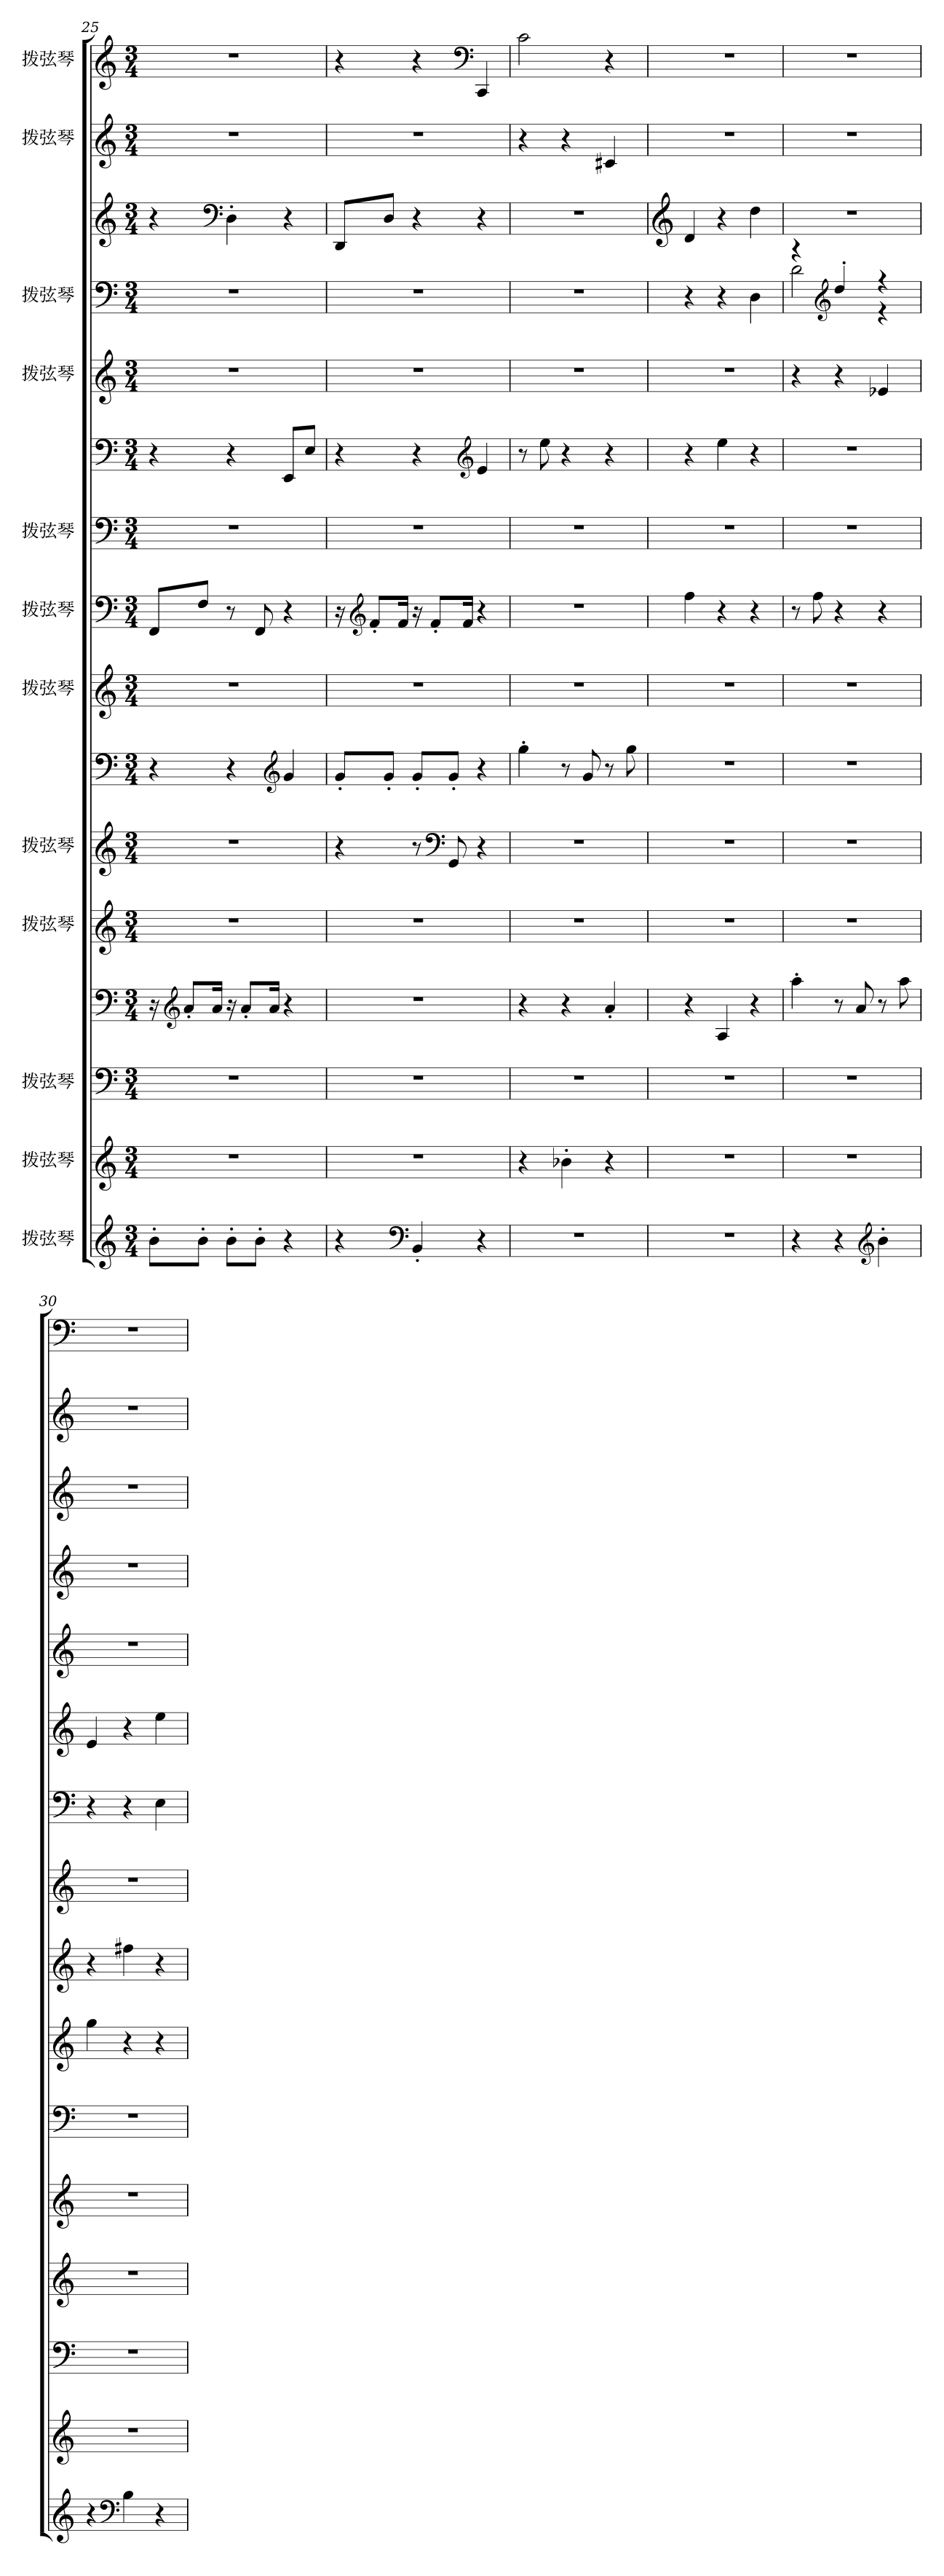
**kern	**kern	**kern	**kern	**kern	**kern	**kern	**kern	**kern	**kern	**kern	**kern	**kern	**kern	**kern	**kern
*part12	*part11	*part10	*part10	*part9	*part8	*part8	*part7	*part6	*part5	*part5	*part4	*part3	*part3	*part2	*part1
*staff16	*staff15	*staff14	*staff13	*staff12	*staff11	*staff10	*staff9	*staff8	*staff7	*staff6	*staff5	*staff4	*staff3	*staff2	*staff1
*I"拨弦琴	*I"拨弦琴	*I"拨弦琴	*	*I"拨弦琴	*I"拨弦琴	*	*I"拨弦琴	*I"拨弦琴	*I"拨弦琴	*	*I"拨弦琴	*I"拨弦琴	*	*I"拨弦琴	*I"拨弦琴
*clefG2	*clefG2	*clefF4	*clefF4	*clefG2	*clefG2	*clefF4	*clefG2	*clefF4	*clefF4	*clefF4	*clefG2	*clefF4	*clefG2	*clefG2	*clefG2
*k[]	*k[]	*k[]	*k[]	*k[]	*k[]	*k[]	*k[]	*k[]	*k[]	*k[]	*k[]	*k[]	*k[]	*k[]	*k[]
*M3/4	*M3/4	*M3/4	*M3/4	*M3/4	*M3/4	*M3/4	*M3/4	*M3/4	*M3/4	*M3/4	*M3/4	*M3/4	*M3/4	*M3/4	*M3/4
=25	=25	=25	=25	=25	=25	=25	=25	=25	=25	=25	=25	=25	=25	=25	=25
8b'\L	2.r	2.r	16r	2.r	2.r	4r	2.r	8FF/L	2.r	4r	2.r	2.r	4r	2.r	2.r
*	*	*	*clefG2	*	*	*	*	*	*	*	*	*	*	*	*
.	.	.	8a'/L	.	.	.	.	.	.	.	.	.	.	.	.
8b'\J	.	.	.	.	.	.	.	8F/J	.	.	.	.	.	.	.
.	.	.	16a/Jk	.	.	.	.	.	.	.	.	.	.	.	.
*	*	*	*	*	*	*	*	*	*	*	*	*	*clefF4	*	*
8b'\L	.	.	16r	.	.	4r	.	8r	.	4r	.	.	4D'\	.	.
.	.	.	8a'/L	.	.	.	.	.	.	.	.	.	.	.	.
8b'\J	.	.	.	.	.	.	.	8FF/	.	.	.	.	.	.	.
.	.	.	16a/Jk	.	.	.	.	.	.	.	.	.	.	.	.
*	*	*	*	*	*	*clefG2	*	*	*	*	*	*	*	*	*
4r	.	.	4r	.	.	4g/	.	4r	.	8EE/L	.	.	4r	.	.
.	.	.	.	.	.	.	.	.	.	8E/J	.	.	.	.	.
!!LO:PB:g=z
=26	=26	=26	=26	=26	=26	=26	=26	=26	=26	=26	=26	=26	=26	=26	=26
4r	2.r	2.r	2.r	2.r	4r	8g'/L	2.r	16r	2.r	4r	2.r	2.r	8DD/L	2.r	4r
*	*	*	*	*	*	*	*	*clefG2	*	*	*	*	*	*	*
.	.	.	.	.	.	.	.	8f'/L	.	.	.	.	.	.	.
.	.	.	.	.	.	8g'/J	.	.	.	.	.	.	8D/J	.	.
.	.	.	.	.	.	.	.	16f/Jk	.	.	.	.	.	.	.
*clefF4	*	*	*	*	*	*	*	*	*	*	*	*	*	*	*
4BB'/	.	.	.	.	8r	8g'/L	.	16r	.	4r	.	.	4r	.	4r
.	.	.	.	.	.	.	.	8f'/L	.	.	.	.	.	.	.
*	*	*	*	*	*clefF4	*	*	*	*	*	*	*	*	*	*
.	.	.	.	.	8GG/	8g'/J	.	.	.	.	.	.	.	.	.
.	.	.	.	.	.	.	.	16f/Jk	.	.	.	.	.	.	.
*	*	*	*	*	*	*	*	*	*	*clefG2	*	*	*	*	*clefF4
4r	.	.	.	.	4r	4r	.	4r	.	4e/	.	.	4r	.	4CC/
=27	=27	=27	=27	=27	=27	=27	=27	=27	=27	=27	=27	=27	=27	=27	=27
2.r	4r	2.r	4r	2.r	2.r	4gg'\	2.r	2.r	2.r	8r	2.r	2.r	2.r	4r	2c\
.	.	.	.	.	.	.	.	.	.	8ee\	.	.	.	.	.
.	4b-X'\	.	4r	.	.	8r	.	.	.	4r	.	.	.	4r	.
.	.	.	.	.	.	8g/	.	.	.	.	.	.	.	.	.
.	4r	.	4a'/	.	.	8r	.	.	.	4r	.	.	.	4c#X/	4r
.	.	.	.	.	.	8gg\	.	.	.	.	.	.	.	.	.
=28	=28	=28	=28	=28	=28	=28	=28	=28	=28	=28	=28	=28	=28	=28	=28
*	*	*	*	*	*	*	*	*	*	*	*	*	*clefG2	*	*
2.r	2.r	2.r	4r	2.r	2.r	2.r	2.r	4ff\	2.r	4r	2.r	4r	4d/	2.r	2.r
.	.	.	4A/	.	.	.	.	4r	.	4ee\	.	4r	4r	.	.
.	.	.	4r	.	.	.	.	4r	.	4r	.	4D\	4dd\	.	.
=29	=29	=29	=29	=29	=29	=29	=29	=29	=29	=29	=29	=29	=29	=29	=29
*	*	*	*	*	*	*	*	*	*	*	*	*^	*	*	*
4r	2.r	2.r	4aa'\	2.r	2.r	2.r	2.r	8r	2.r	2.r	4r	4r	2d\	2.r	2.r	2.r
.	.	.	.	.	.	.	.	8ff\	.	.	.	.	.	.	.	.
*	*	*	*	*	*	*	*	*	*	*	*	*clefG2	*	*	*	*
4r	.	.	8r	.	.	.	.	4r	.	.	4r	4dd'/	.	.	.	.
.	.	.	8a/	.	.	.	.	.	.	.	.	.	.	.	.	.
*clefG2	*	*	*	*	*	*	*	*	*	*	*	*	*	*	*	*
4b'\	.	.	8r	.	.	.	.	4r	.	.	4e-X/	4r	4r	.	.	.
.	.	.	8aa\	.	.	.	.	.	.	.	.	.	.	.	.	.
*	*	*	*	*	*	*	*	*	*	*	*	*v	*v	*	*	*
=30	=30	=30	=30	=30	=30	=30	=30	=30	=30	=30	=30	=30	=30	=30	=30
4r	2.r	2.r	2.r	2.r	2.r	4gg\	4r	2.r	4r	4e/	2.r	2.r	2.r	2.r	2.r
*clefF4	*	*	*	*	*	*	*	*	*	*	*	*	*	*	*
4B\	.	.	.	.	.	4r	4ff#X\	.	4r	4r	.	.	.	.	.
4r	.	.	.	.	.	4r	4r	.	4E\	4ee\	.	.	.	.	.
=	=	=	=	=	=	=	=	=	=	=	=	=	=	=	=
*-	*-	*-	*-	*-	*-	*-	*-	*-	*-	*-	*-	*-	*-	*-	*-
